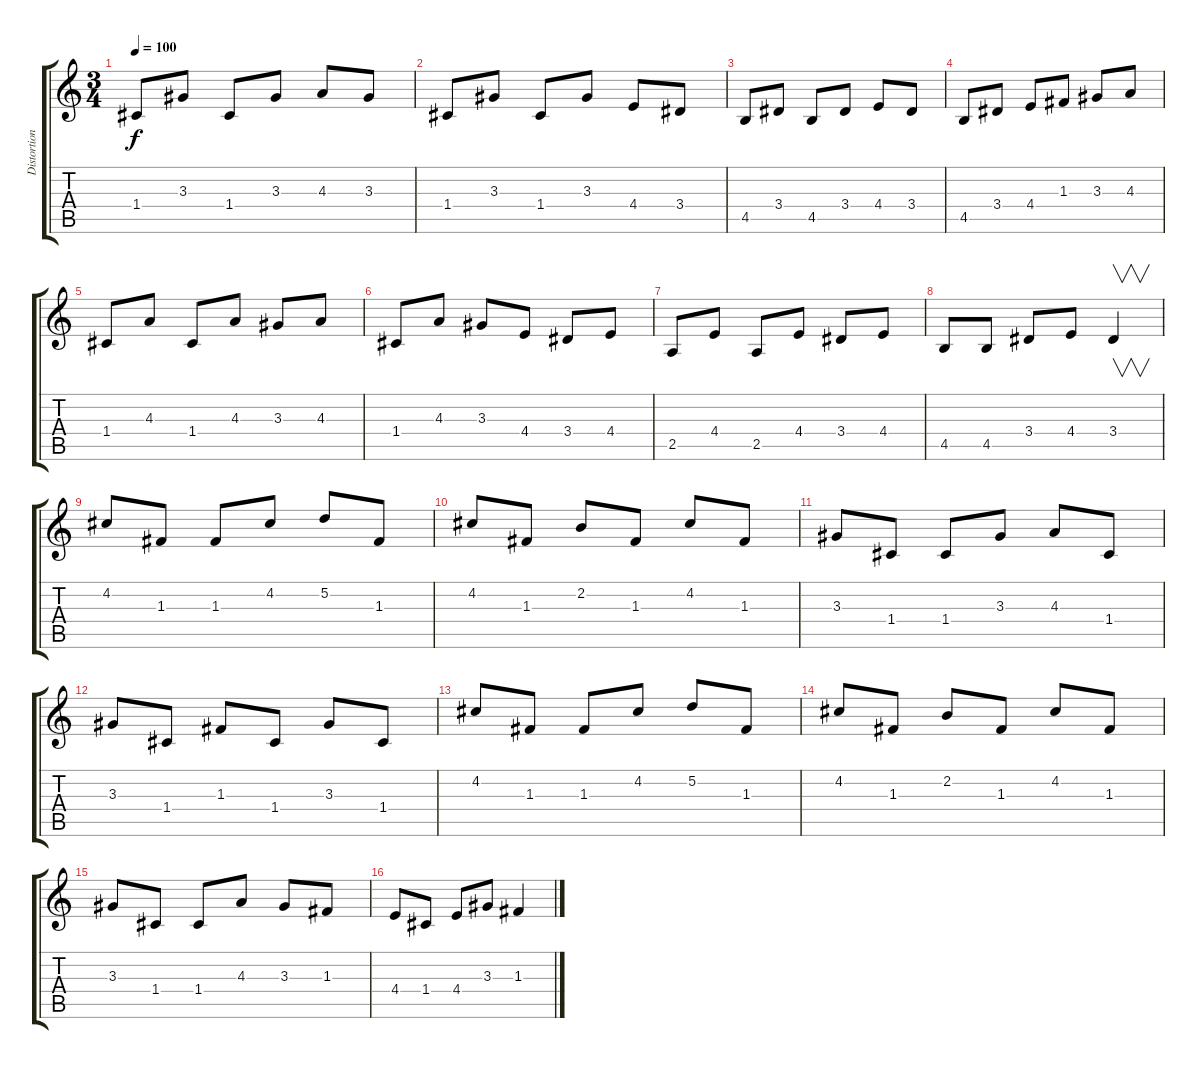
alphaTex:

\track ("Distortion 1" "Distortion") {instrument distortionguitar}
\staff {score tabs}
\tuning (D4 A3 F3 C3 G2 D2) {hide}
\ts (3 4)
\tempo 100
\clef g2
\ks c
1.4.8{dy f} 3.3.8 1.4.8 3.3.8 4.3.8 3.3.8 |
1.4.8 3.3.8 1.4.8 3.3.8 4.4.8 3.4.8 |
4.5.8 3.4.8 4.5.8 3.4.8 4.4.8 3.4.8 |
4.5.8 3.4.8 4.4.8 1.3.8 3.3.8 4.3.8 |
1.4.8 4.3.8 1.4.8 4.3.8 3.3.8 4.3.8 |
1.4.8 4.3.8 3.3.8 4.4.8 3.4.8 4.4.8 |
2.5.8 4.4.8 2.5.8 4.4.8 3.4.8 4.4.8 |
4.5.8 4.5.8 3.4.8 4.4.8 3.4.4{v} |
4.2.8{volume 16} 1.3.8 1.3.8 4.2.8 5.2.8 1.3.8 |
4.2.8 1.3.8 2.2.8 1.3.8 4.2.8 1.3.8 |
3.3.8 1.4.8 1.4.8 3.3.8 4.3.8 1.4.8 |
3.3.8 1.4.8 1.3.8 1.4.8 3.3.8 1.4.8 |
4.2.8 1.3.8 1.3.8 4.2.8 5.2.8 1.3.8 |
4.2.8 1.3.8 2.2.8 1.3.8 4.2.8 1.3.8 |
3.3.8 1.4.8 1.4.8 4.3.8 3.3.8 1.3.8 |
4.4.8 1.4.8 4.4.8 3.3.8 1.3.4
